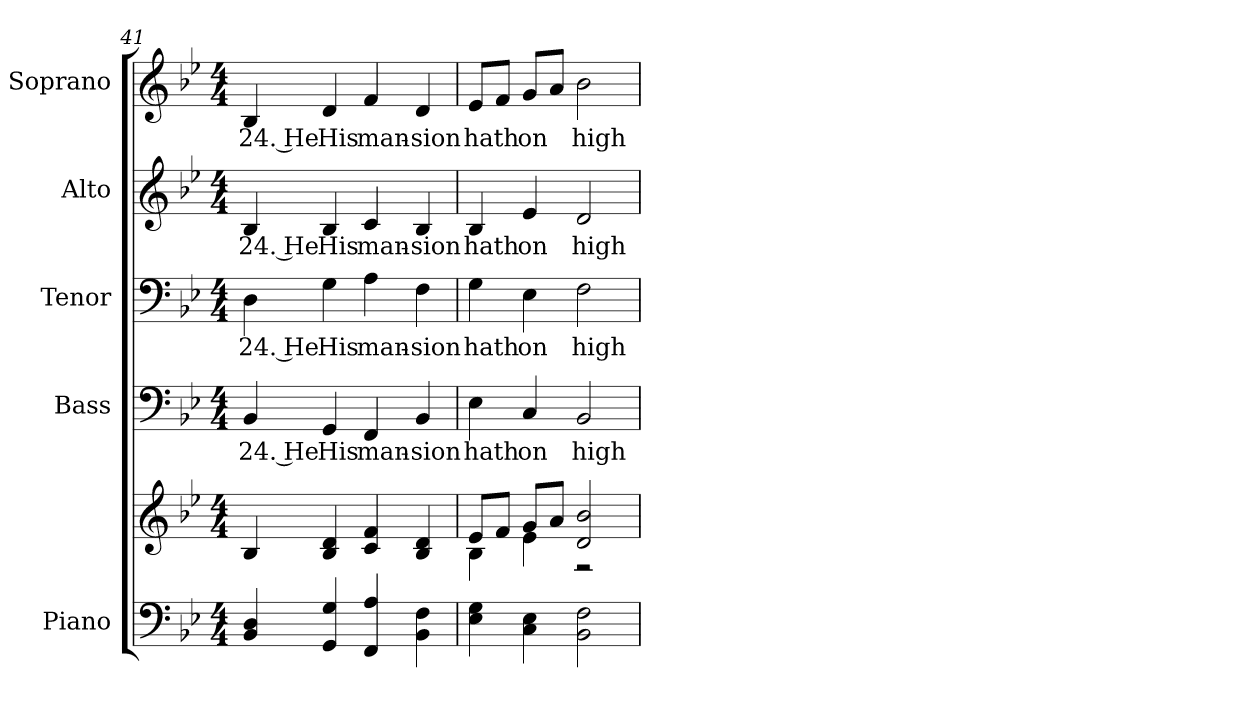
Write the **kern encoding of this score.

**kern	**kern	**kern	**text	**kern	**text	**kern	**text	**kern	**text
*part5	*part5	*part4	*part4	*part3	*part3	*part2	*part2	*part1	*part1
*staff6	*staff5	*staff4	*staff4	*staff3	*staff3	*staff2	*staff2	*staff1	*staff1
*I"Piano	*	*I"Bass	*	*I"Tenor	*	*I"Alto	*	*I"Soprano	*
*I'Pno.	*	*I'B.	*	*I'T.	*	*I'A.	*	*I'S.	*
!!LO:PB:g=z
*clefF4	*clefG2	*clefF4	*	*clefF4	*	*clefG2	*	*clefG2	*
*k[b-e-]	*k[b-e-]	*k[b-e-]	*	*k[b-e-]	*	*k[b-e-]	*	*k[b-e-]	*
*B-:	*B-:	*B-:	*	*B-:	*	*B-:	*	*B-:	*
*M4/4	*M4/4	*M4/4	*	*M4/4	*	*M4/4	*	*M4/4	*
=41	=41	=41	=41	=41	=41	=41	=41	=41	=41
!	!	!	!LO:LY:b:color=#000000	!	!	!	!	!	!
!	!	!	!	!	!LO:LY:b:color=#000000	!	!	!	!
!	!	!	!	!	!	!	!LO:LY:b:color=#000000	!	!
!	!	!	!	!	!	!	!	!	!LO:LY:b:color=#000000
4BB-i/ 4Di	4B-i/	4BB-i/	24. He	4Di\	24. He	4B-i/	24. He	4B-i/	24. He
!	!	!	!LO:LY:b:color=#000000	!	!	!	!	!	!
!	!	!	!	!	!LO:LY:b:color=#000000	!	!	!	!
!	!	!	!	!	!	!	!LO:LY:b:color=#000000	!	!
!	!	!	!	!	!	!	!	!	!LO:LY:b:color=#000000
4GGi/ 4Gi	4B-i/ 4di	4GGi/	His	4Gi\	His	4B-i/	His	4di/	His
!	!	!	!LO:LY:b:color=#000000	!	!	!	!	!	!
!	!	!	!	!	!LO:LY:b:color=#000000	!	!	!	!
!	!	!	!	!	!	!	!LO:LY:b:color=#000000	!	!
!	!	!	!	!	!	!	!	!	!LO:LY:b:color=#000000
4FFi/ 4Ai	4ci/ 4fi	4FFi/	man-	4Ai\	man-	4ci/	man-	4fi/	man-
!	!	!	!LO:LY:b:color=#000000	!	!	!	!	!	!
!	!	!	!	!	!LO:LY:b:color=#000000	!	!	!	!
!	!	!	!	!	!	!	!LO:LY:b:color=#000000	!	!
!	!	!	!	!	!	!	!	!	!LO:LY:b:color=#000000
4BB-i\ 4Fi	4B-i/ 4di	4BB-i/	-sion	4Fi\	-sion	4B-i/	-sion	4di/	-sion
=42	=42	=42	=42	=42	=42	=42	=42	=42	=42
*	*^	*	*	*	*	*	*	*	*
!	!	!	!	!LO:LY:b:color=#000000	!	!	!	!	!	!
!	!	!	!	!	!	!LO:LY:b:color=#000000	!	!	!	!
!	!	!	!	!	!	!	!	!LO:LY:b:color=#000000	!	!
!	!	!	!	!	!	!	!	!	!	!LO:LY:b:color=#000000
4E-i\ 4Gi	8e-i/L	4B-i\	4E-i\	hath	4Gi\	hath	4B-i/	hath	8e-i/L	hath
.	8fi/J	.	.	.	.	.	.	.	8fi/J	.
!	!	!	!	!LO:LY:b:color=#000000	!	!	!	!	!	!
!	!	!	!	!	!	!LO:LY:b:color=#000000	!	!	!	!
!	!	!	!	!	!	!	!	!LO:LY:b:color=#000000	!	!
!	!	!	!	!	!	!	!	!	!	!LO:LY:b:color=#000000
4Ci\ 4E-i	8gi/L	4e-i\	4Ci/	on	4E-i\	on	4e-i/	on	8gi/L	on
.	8ai/J	.	.	.	.	.	.	.	8ai/J	.
!	!	!	!	!LO:LY:b:color=#000000	!	!	!	!	!	!
!	!	!	!	!	!	!LO:LY:b:color=#000000	!	!	!	!
!	!	!	!	!	!	!	!	!LO:LY:b:color=#000000	!	!
!	!	!	!	!	!	!	!	!	!	!LO:LY:b:color=#000000
2BB-i\ 2Fi	2di/ 2b-i	2r	2BB-i/	high	2Fi\	high	2di/	high	2b-i\	high
*	*v	*v	*	*	*	*	*	*	*	*
=	=	=	=	=	=	=	=	=	=
*-	*-	*-	*-	*-	*-	*-	*-	*-	*-
